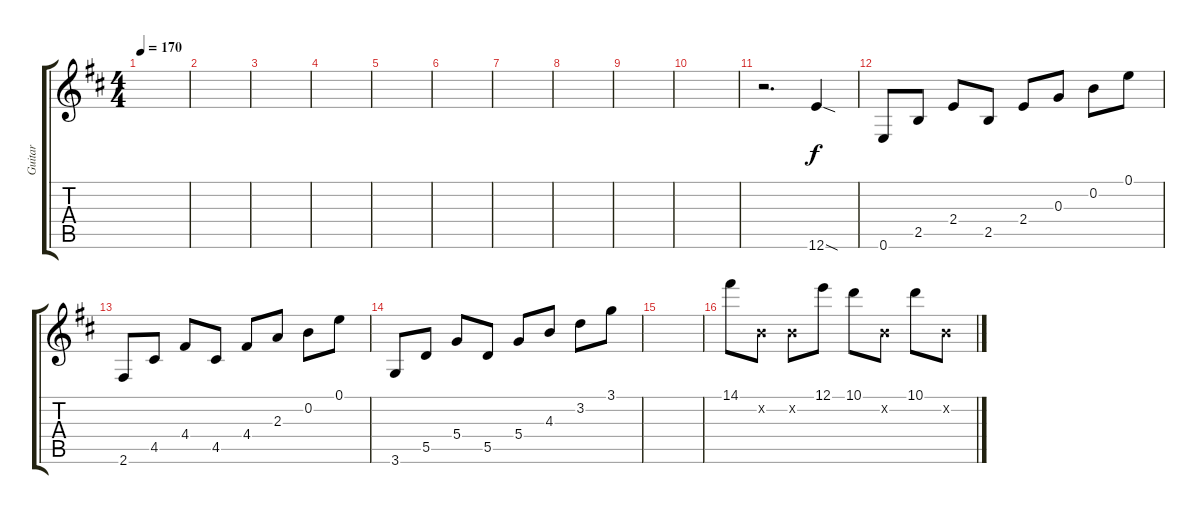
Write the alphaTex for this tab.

\track ("Guitar" "Guitar") {instrument distortionguitar}
\staff {score tabs}
\tuning (E4 B3 G3 D3 A2 E2) {hide}
\ts (4 4)
\tempo 170
\clef g2
\ks d
|
|
|
|
|
|
|
|
|
|
r.2{d} 12.6{sod}.4 |
0.6.8 2.5.8 2.4.8 2.5.8 2.4.8 0.3.8 0.2.8 0.1.8 |
2.6.8 4.5.8 4.4.8 4.5.8 4.4.8 2.3.8 0.2.8 0.1.8 |
3.6.8 5.5.8 5.4.8 5.5.8 5.4.8 4.3.8 3.2.8 3.1.8 |
|
14.1.8 0.2{x}.8 0.2{x}.8 12.1.8 10.1.8 0.2{x}.8 10.1.8 0.2{x}.8
